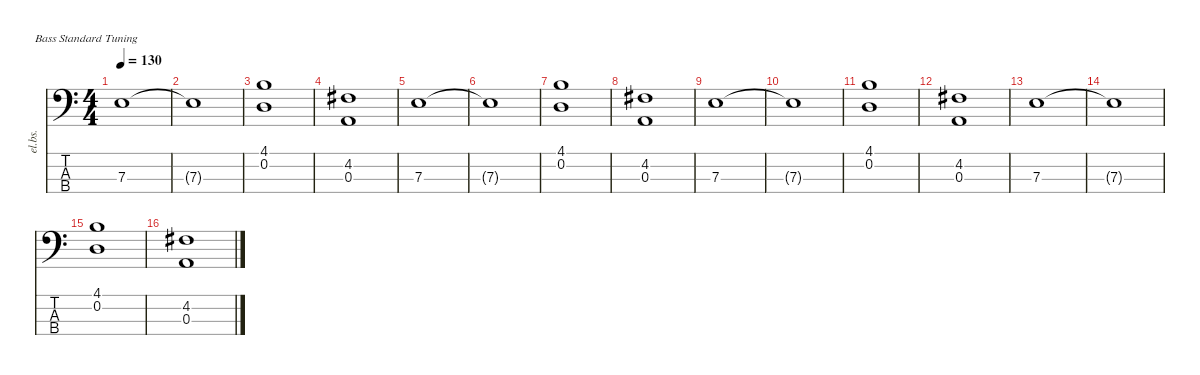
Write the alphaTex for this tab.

\defaultSystemsLayout 4
\hideDynamics
\bracketExtendMode nobrackets
\otherSystemsTrackNameOrientation horizontal
\track ("Lead Cliff I" "el.bs.") {instrument electricbassfinger}
\staff {score tabs}
\tuning (G2 D2 A1 E1)
\ts (4 4)
\beaming (8 2 2 2 2)
\tempo 130
\clef f4
\ks c
7.3.1{dy f instrument lead1square beam Down} |
7.3{t}.1{beam Down} |
(4.1 0.2).1{beam Down} |
(4.2{acc #} 0.3).1{beam Up} |
7.3.1{instrument lead1square beam Down} |
7.3{t}.1{beam Down} |
(4.1 0.2).1{beam Down} |
(4.2{acc #} 0.3).1{beam Up} |
7.3.1{instrument lead1square beam Down} |
7.3{t}.1{beam Down} |
(4.1 0.2).1{beam Down} |
(4.2{acc #} 0.3).1{beam Up} |
7.3.1{instrument lead1square beam Down} |
7.3{t}.1{beam Down} |
(4.1 0.2).1{beam Down} |
(4.2{acc #} 0.3).1{beam Up}
